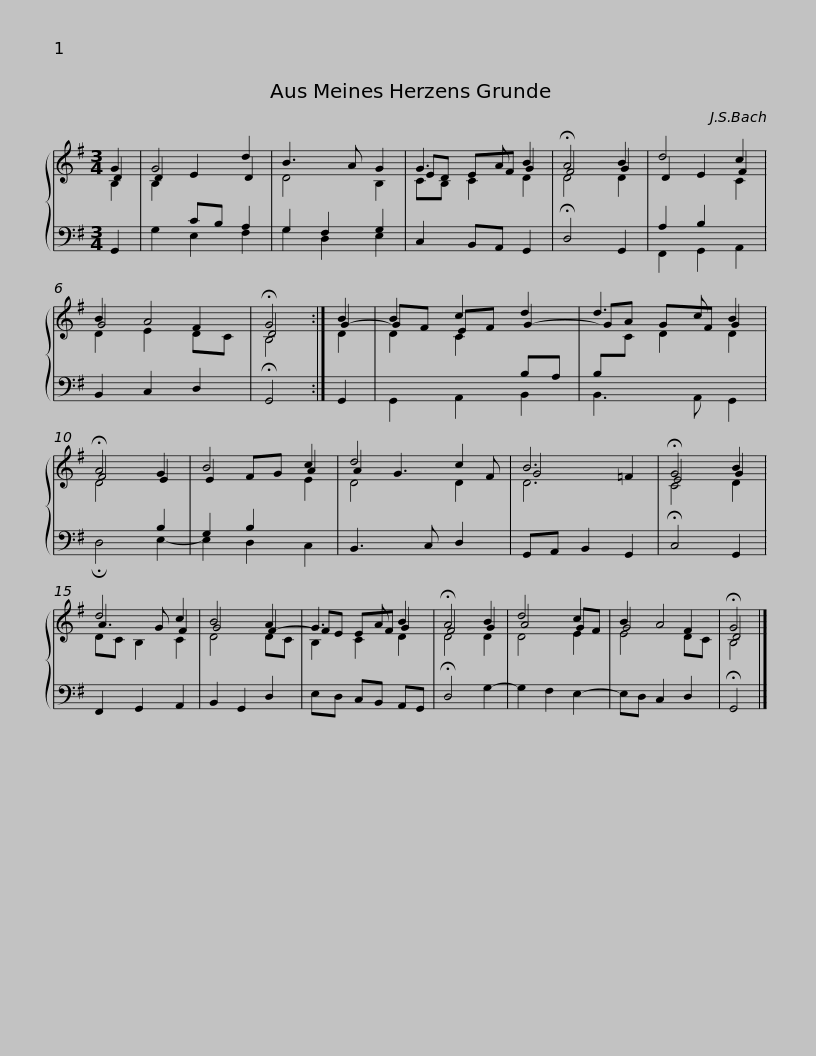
X:1
%%score { ( 1 2 3 ) | 4 }
L:1/8
M:3/4
I:linebreak $
K:G
V:1 treble
V:2 treble
V:3 treble
V:4 bass
V:1
 G2 | G4 d2 | B3 A G2 | G3 A B2 | !fermata!A4 B2 | %5
 d4 c2 | B2 A4 | !fermata!G4 :|$ B2 | B2 c2 d2 | %10
 d3 c B2 | !fermata!A4 G2 | B4 c2 | d4 c2 | B6 | %15
 !fermata!G4 B2 |$ d4 c2 | B4 A2 | G3 A B2 | !fermata!A4 B2 | %20
 d4 c2 | B2 A4 | !fermata!G4 |] %23
V:2
 D2 | D2 E2 D2 | D4 B,2 | ED EF G2 | F4 G2 | %5
 D2 E2 F2 | G4 F2 | D4 :|$ G2- | GF EF G2- | %10
 GA GF G2 | F4 E2 | E2 FG A2 | A2 G3 F | G4 =F2 | %15
 E4 G2 |$ A3 G F2 | G4 F2- | FE EF G2 | F4 G2 | %20
 A4 GF | G4 F2 | D4 |] %23
V:3
 B,2 | B,2[I:staff +1] CB, A,2 | G,2 F,2 G,2 |[I:staff -1] CB, C2 D2 | D4 D2 | %5
[I:staff +1] A,2 B,2[I:staff -1] C2 | D2 E2 DC | B,4 :|$ D2 | D2 C2[I:staff +1] B,A, | %10
 B,[I:staff -1]C D2 D2 | D4[I:staff +1] B,2 | G,2 B,2[I:staff -1] E2 | D4 D2 | D6 | %15
 C4 D2 |$ DC B,2 C2 | D4 DC | B,2 C2 D2 | D4 D2 | %20
 D4 E2 | E4 DC | B,4 |] %23
V:4
 G,,2 | G,2 E,2 F,2 | G,2 D,2 E,2 | C,2 B,,A,, G,,2 | !fermata!D,4 G,,2 | %5
 F,,2 G,,2 A,,2 | B,,2 C,2 D,2 | !fermata!G,,4 :|$ G,,2 | G,,2 A,,2 B,,2 | %10
 B,,3 A,, G,,2 | !fermata!D,4 E,2- | E,2 D,2 C,2 | B,,3 C, D,2 | G,,A,, B,,2 G,,2 | %15
 !fermata!C,4 G,,2 |$ F,,2 G,,2 A,,2 | B,,2 G,,2 D,2 | E,D, C,B,, A,,G,, | !fermata!D,4 G,2- | %20
 G,2 F,2 E,2- | E,D, C,2 D,2 | !fermata!G,,4 |] %23
